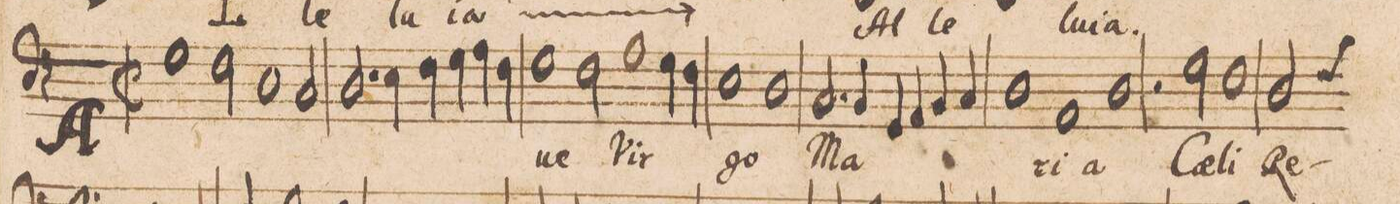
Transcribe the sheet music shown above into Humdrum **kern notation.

**kern	**text
*I"BASSVS.	*
*clefF4	*
*k[]	*
*met(C|)	*
*M2/1	*
1G	A-
2F\	.
1D	.
=10-	=10-
2C/	.
2.D/	.
4E\	.
=11-	=11-
4F\	.
4G\	.
4A\	.
4F\	.
1G	-ue
=12-	=12-
2F\	.
1A	Vir-
4G\	.
4F\	.
=13-	=13-
1E	-go
1D	.
=14-	=14-
2.C/	Ma-
4BBny/	.
4GG/	.
4AA/	.
4BB/	.
4C/	.
=15-	=15-
1D	.
1AA	-ri-
=16-	=16-
1D	-a
2r	.
2G\	Cae-
=17-	=17-
1F	-li
*custos:F	*
2D/	Re-
*-	*-
